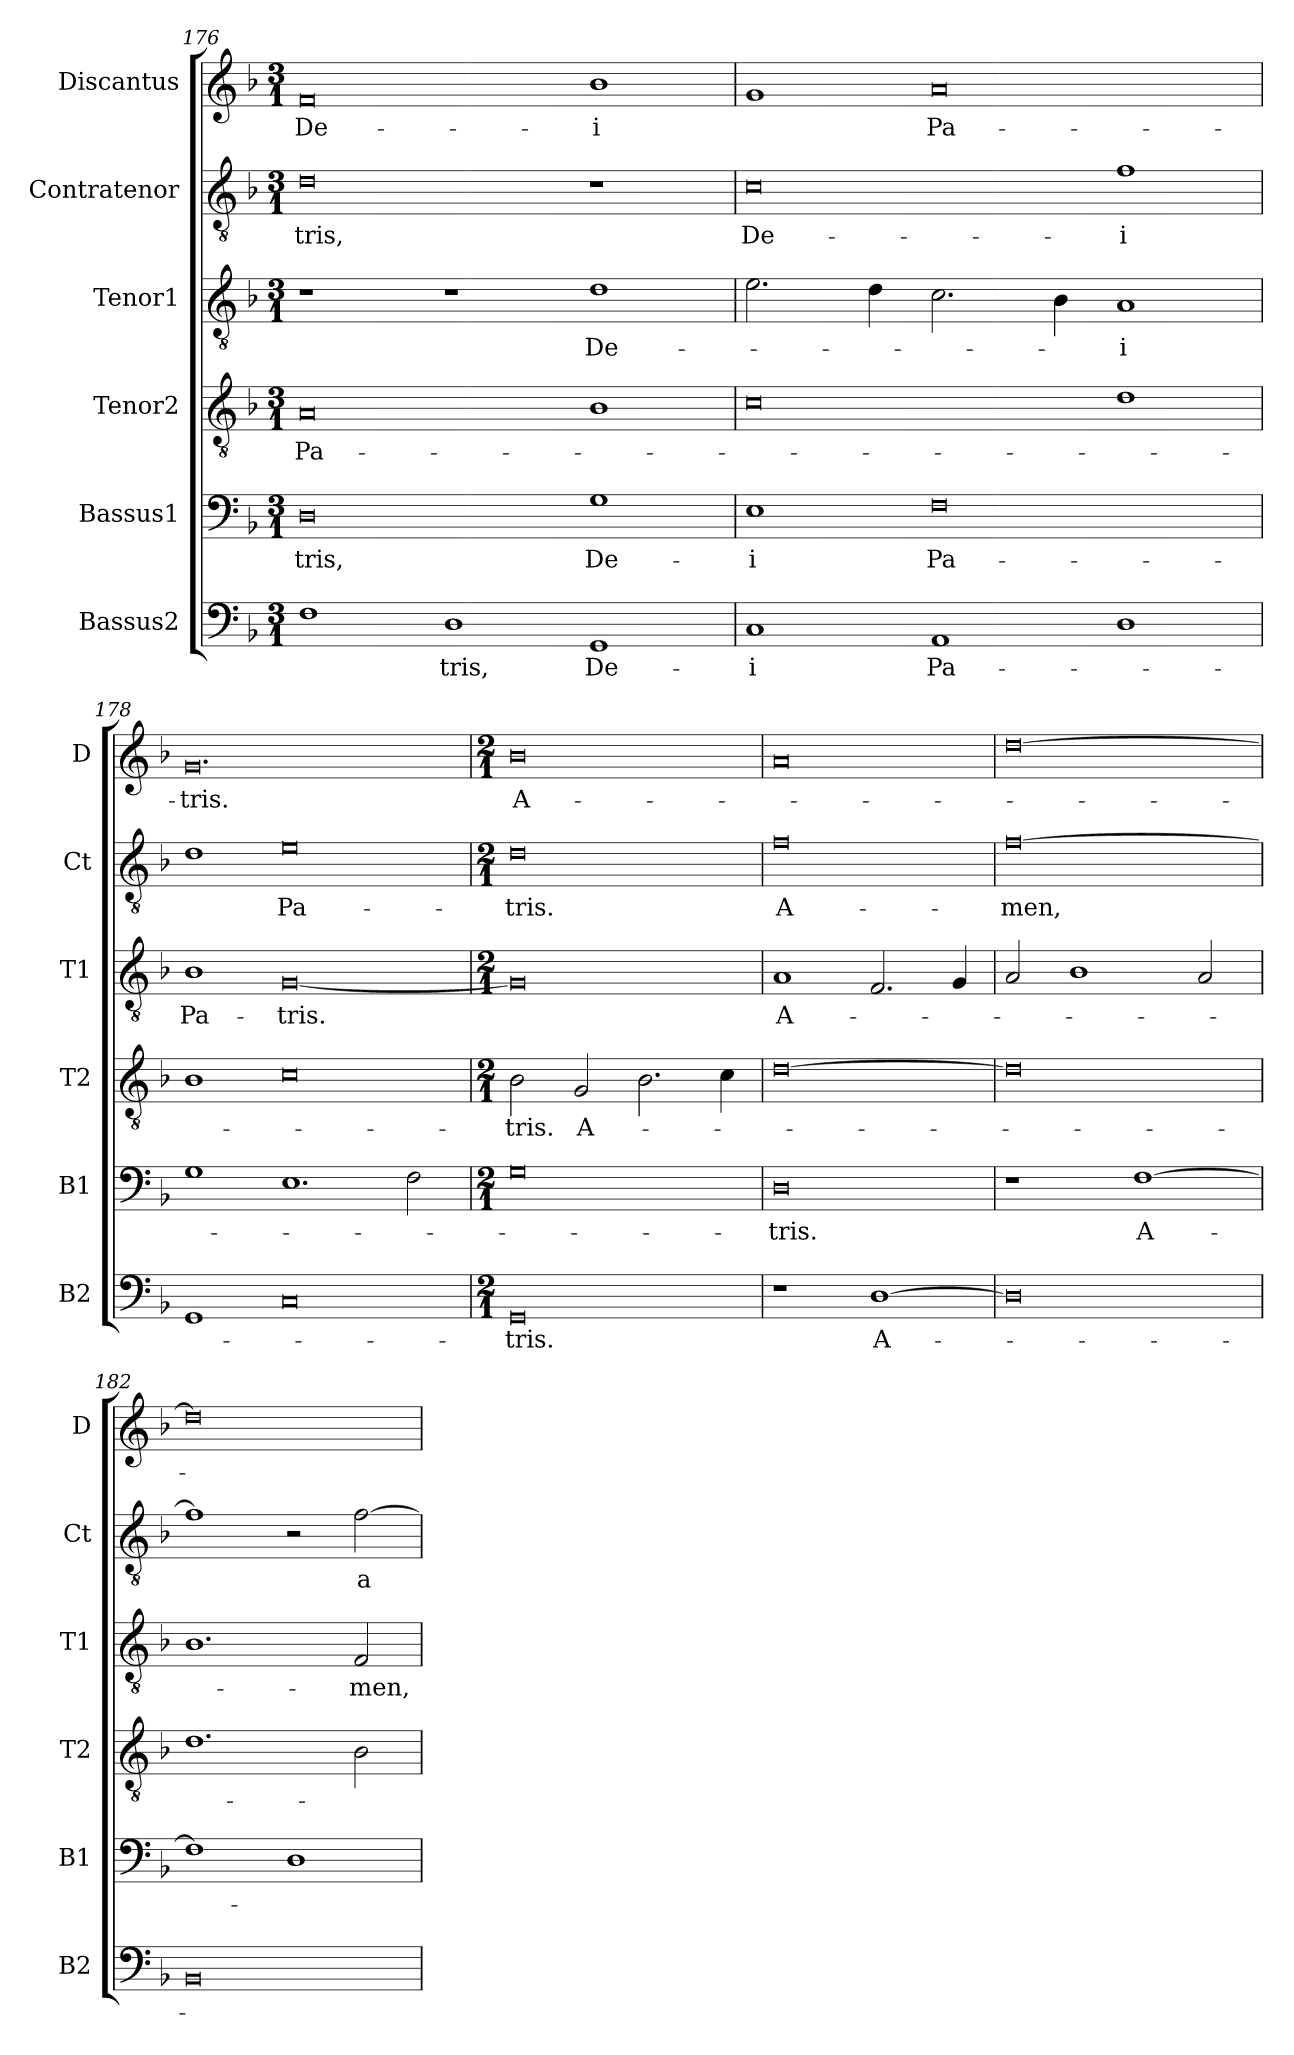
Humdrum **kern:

**kern	**text	**kern	**text	**kern	**text	**kern	**text	**kern	**text	**kern	**text
*part6	*part6	*part5	*part5	*part4	*part4	*part3	*part3	*part2	*part2	*part1	*part1
*staff6	*staff6	*staff5	*staff5	*staff4	*staff4	*staff3	*staff3	*staff2	*staff2	*staff1	*staff1
*I"Bassus2	*	*I"Bassus1	*	*I"Tenor2	*	*I"Tenor1	*	*I"Contratenor	*	*I"Discantus	*
*I'B2	*	*I'B1	*	*I'T2	*	*I'T1	*	*I'Ct	*	*I'D	*
*clefF4	*	*clefF4	*	*clefGv2	*	*clefGv2	*	*clefGv2	*	*clefG2	*
*k[b-]	*	*k[b-]	*	*k[b-]	*	*k[b-]	*	*k[b-]	*	*k[b-]	*
*M3/1	*	*M3/1	*	*M3/1	*	*M3/1	*	*M3/1	*	*M3/1	*
=176	=176	=176	=176	=176	=176	=176	=176	=176	=176	=176	=176
1F	.	0D	-tris,	0A	Pa-	1r	.	0d	-tris,	0f	De-
1D	-tris,	.	.	.	.	1r	.	.	.	.	.
1GG	De-	1G	De-	1B-	.	1d	De-	1r	.	1b-	-i
=177	=177	=177	=177	=177	=177	=177	=177	=177	=177	=177	=177
1C	-i	1E	-i	0c	.	2.e	.	0c	De-	1g	.
.	.	.	.	.	.	4d	.	.	.	.	.
1AA	Pa-	0F	Pa-	.	.	2.c	.	.	.	0a	Pa-
.	.	.	.	.	.	4B-	.	.	.	.	.
1D	.	.	.	1d	.	1A	-i	1f	-i	.	.
=178	=178	=178	=178	=178	=178	=178	=178	=178	=178	=178	=178
1GG	.	1G	.	1B-	.	1B-	Pa-	1d	.	0.g	-tris.
0C	.	1.E	.	0c	.	[0G	-tris.	0e	Pa-	.	.
.	.	2F	.	.	.	.	.	.	.	.	.
=179	=179	=179	=179	=179	=179	=179	=179	=179	=179	=179	=179
*M2/1	*	*M2/1	*	*M2/1	*	*M2/1	*	*M2/1	*	*M2/1	*
0GG	-tris.	0G	.	2B-	-tris.	0G]	.	0d	-tris.	0b-	A-
.	.	.	.	2G	A-	.	.	.	.	.	.
.	.	.	.	2.B-	.	.	.	.	.	.	.
.	.	.	.	4c	.	.	.	.	.	.	.
=180	=180	=180	=180	=180	=180	=180	=180	=180	=180	=180	=180
1r	.	0D	-tris.	[0d	.	1A	A-	0f	A-	0a	.
[1D	A-	.	.	.	.	2.F	.	.	.	.	.
.	.	.	.	.	.	4G	.	.	.	.	.
=181	=181	=181	=181	=181	=181	=181	=181	=181	=181	=181	=181
0D]	.	1r	.	0d]	.	2A	.	[0f	-men,	[0dd	.
.	.	.	.	.	.	1B-	.	.	.	.	.
.	.	[1F	A-	.	.	.	.	.	.	.	.
.	.	.	.	.	.	2A	.	.	.	.	.
=182	=182	=182	=182	=182	=182	=182	=182	=182	=182	=182	=182
0BB-	.	1F]	.	1.d	.	1.B-	.	1f]	.	0dd]	.
.	.	1D	.	.	.	.	.	2r	.	.	.
.	.	.	.	2B-	.	2F	-men,	[2f	a-	.	.
=	=	=	=	=	=	=	=	=	=	=	=
*-	*-	*-	*-	*-	*-	*-	*-	*-	*-	*-	*-
